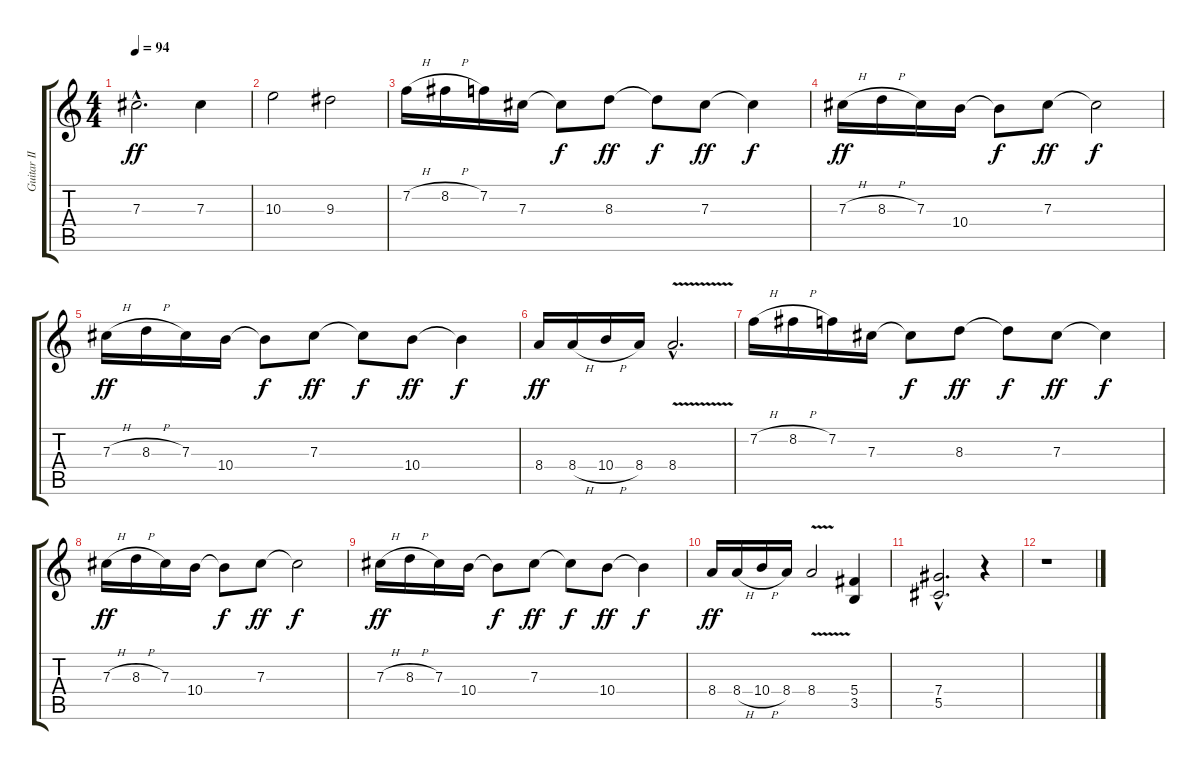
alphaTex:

\track ("Guitar II" "Guitar II") {instrument overdrivenguitar}
\staff {score tabs}
\tuning (Eb4 Bb3 Gb3 Db3 Ab2 Eb2) {hide}
\ts (4 4)
\tempo 94
\clef g2
\ks c
7.3{hac}.2{d dy ff} 7.3.4 |
10.3.2 9.3.2 |
7.2{h}.16 8.2{h}.16 7.2.16 7.3.16 7.3{t}.8{dy f} 8.3.8{dy ff} 8.3{t}.8{dy f} 7.3.8{dy ff} 7.3{t}.4{dy f} |
7.3{h}.16{dy ff} 8.3{h}.16 7.3.16 10.4.16 10.4{t}.8{dy f} 7.3.8{dy ff} 7.3{t}.2{dy f} |
7.3{h}.16{dy ff} 8.3{h}.16 7.3.16 10.4.16 10.4{t}.8{dy f} 7.3.8{dy ff} 7.3{t}.8{dy f} 10.4.8{dy ff} 10.4{t}.4{dy f} |
8.4.16{dy ff} 8.4{h}.16 10.4{h}.16 8.4.16 8.4{v hac}.2{d} |
7.2{h}.16 8.2{h}.16 7.2.16 7.3.16 7.3{t}.8{dy f} 8.3.8{dy ff} 8.3{t}.8{dy f} 7.3.8{dy ff} 7.3{t}.4{dy f} |
7.3{h}.16{dy ff} 8.3{h}.16 7.3.16 10.4.16 10.4{t}.8{dy f} 7.3.8{dy ff} 7.3{t}.2{dy f} |
7.3{h}.16{dy ff} 8.3{h}.16 7.3.16 10.4.16 10.4{t}.8{dy f} 7.3.8{dy ff} 7.3{t}.8{dy f} 10.4.8{dy ff} 10.4{t}.4{dy f} |
8.4.16{dy ff} 8.4{h}.16 10.4{h}.16 8.4.16 8.4{v}.2 (5.4 3.5).4 |
(7.4{hac} 5.5{hac}).2{d} r.4 |
r.1
